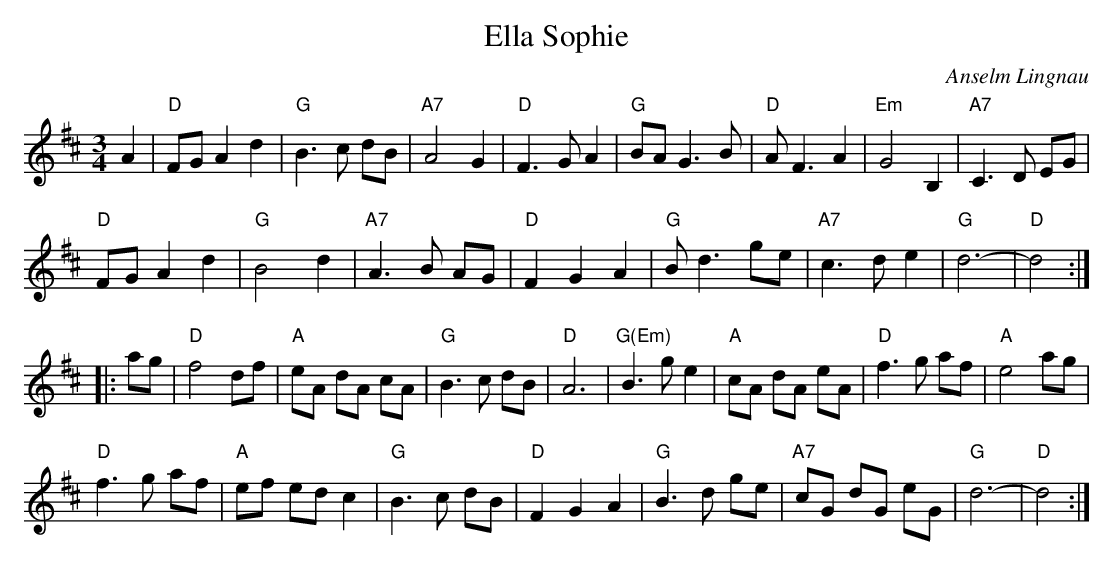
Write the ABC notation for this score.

X:1
T:Ella Sophie
C:Anselm Lingnau
M:3/4
L:1/8
K:D
A2|"D"FG A2 d2|"G"B3c dB|"A7"A4 G2|"D"F3G A2|\
   "G"BA G3B|"D"AF3 A2|"Em"G4 B,2|"A7"C3D EG|
   "D"FG A2 d2|"G"B4 d2|"A7"A3B AG|"D"F2 G2 A2|\
   "G"Bd3 ge|"A7"c3d e2|"G"d6-|"D"d4::
ag|"D"f4 df|"A"eA dA cA|"G"B3c dB|"D"A6|\
   "G(Em)"B3g e2|"A"cA dA eA|"D"f3g af|"A"e4 ag|
   "D"f3g af|"A"ef ed c2|"G"B3c dB|"D"F2 G2 A2|\
   "G"B3d ge|"A7"cG dG eG|"G"d6-|"D"d4:|
